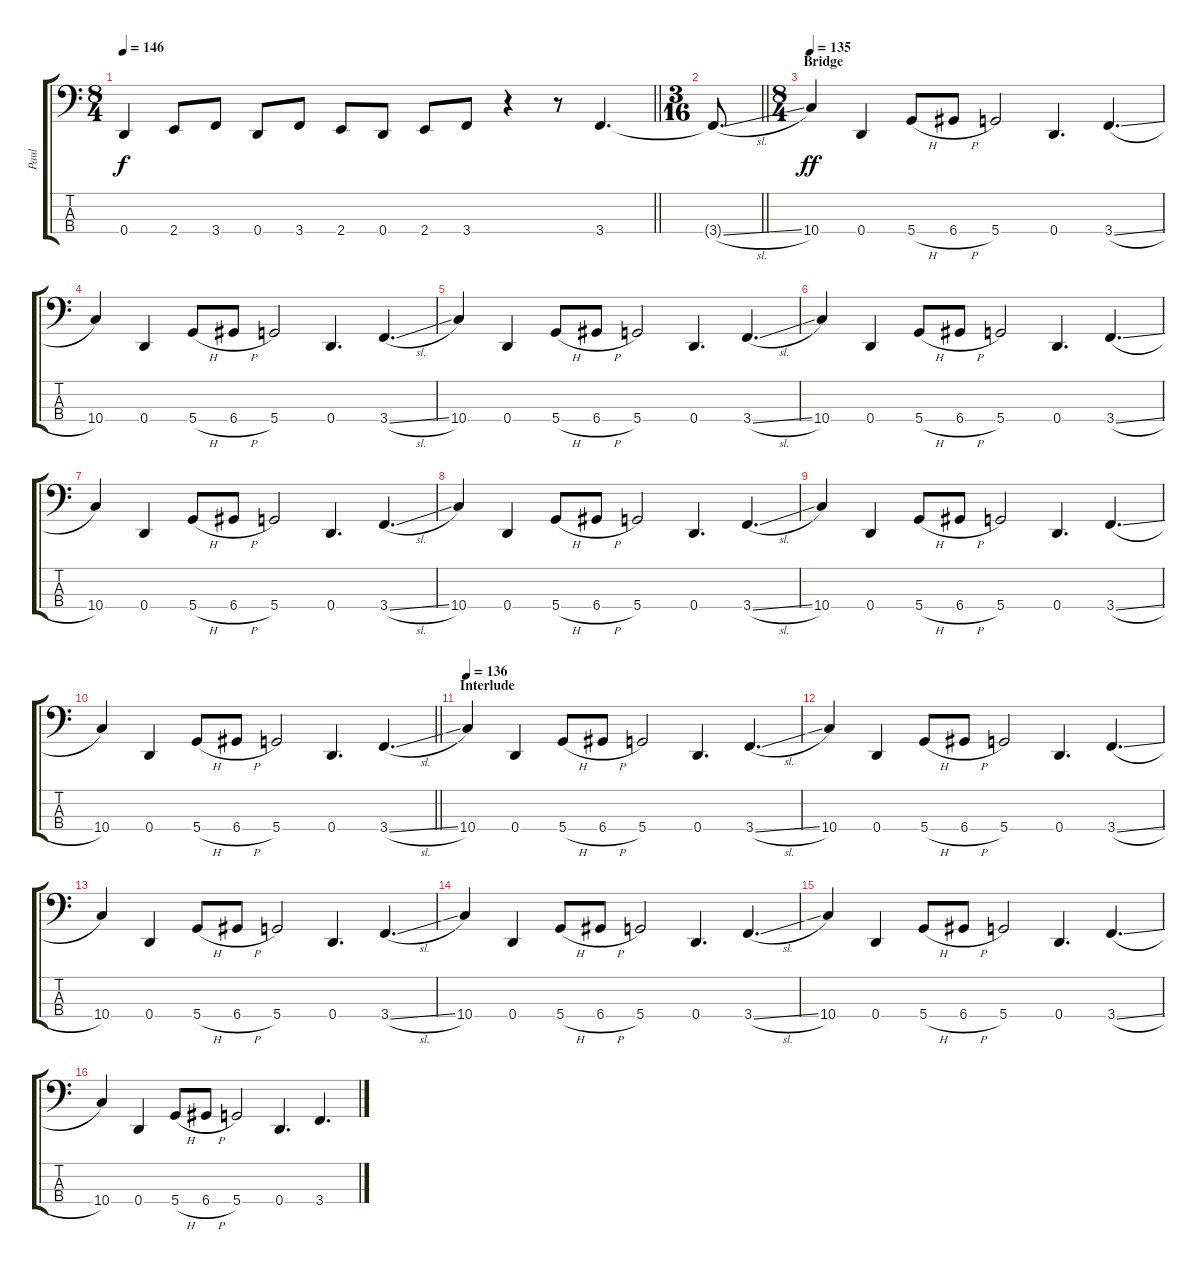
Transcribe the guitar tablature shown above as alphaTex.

\track ("Paul" "Paul") {instrument electricbassfinger}
\staff {score tabs}
\tuning (G2 D2 A1 D1) {hide}
\ts (8 4)
\tempo 146
\clef f4
\barLineRight lightlight
\ks c
0.4.4{dy f} 2.4.8 3.4.8 0.4.8 3.4.8 2.4.8 0.4.8 2.4.8 3.4.8 r.4 r.8 3.4.4{d instrument electricbassfinger} |
\ts (3 16)
\barLineRight lightlight
3.4{sl t}.8{d} |
\ts (8 4)
\section ("" "Bridge")
\tempo 135
10.4.4{dy ff} 0.4.4 5.4{h}.8 6.4{h}.8 5.4.2 0.4.4{d} 3.4{sl}.4{d} |
10.4.4 0.4.4 5.4{h}.8 6.4{h}.8 5.4.2 0.4.4{d} 3.4{sl}.4{d} |
10.4.4 0.4.4 5.4{h}.8 6.4{h}.8 5.4.2 0.4.4{d} 3.4{sl}.4{d} |
10.4.4 0.4.4 5.4{h}.8 6.4{h}.8 5.4.2 0.4.4{d} 3.4{sl}.4{d} |
10.4.4 0.4.4 5.4{h}.8 6.4{h}.8 5.4.2 0.4.4{d} 3.4{sl}.4{d} |
10.4.4 0.4.4 5.4{h}.8 6.4{h}.8 5.4.2 0.4.4{d} 3.4{sl}.4{d} |
10.4.4 0.4.4 5.4{h}.8 6.4{h}.8 5.4.2 0.4.4{d} 3.4{sl}.4{d} |
\barLineRight lightlight
10.4.4 0.4.4 5.4{h}.8 6.4{h}.8 5.4.2 0.4.4{d} 3.4{sl}.4{d} |
\section ("" "Interlude")
\tempo 145
\tempo 136
10.4.4 0.4.4 5.4{h}.8 6.4{h}.8 5.4.2 0.4.4{d} 3.4{sl}.4{d} |
10.4.4 0.4.4 5.4{h}.8 6.4{h}.8 5.4.2 0.4.4{d} 3.4{sl}.4{d} |
10.4.4 0.4.4 5.4{h}.8 6.4{h}.8 5.4.2 0.4.4{d} 3.4{sl}.4{d} |
10.4.4 0.4.4 5.4{h}.8 6.4{h}.8 5.4.2 0.4.4{d} 3.4{sl}.4{d} |
10.4.4 0.4.4 5.4{h}.8 6.4{h}.8 5.4.2 0.4.4{d} 3.4{sl}.4{d} |
10.4.4 0.4.4 5.4{h}.8 6.4{h}.8 5.4.2 0.4.4{d} 3.4{sl}.4{d}
